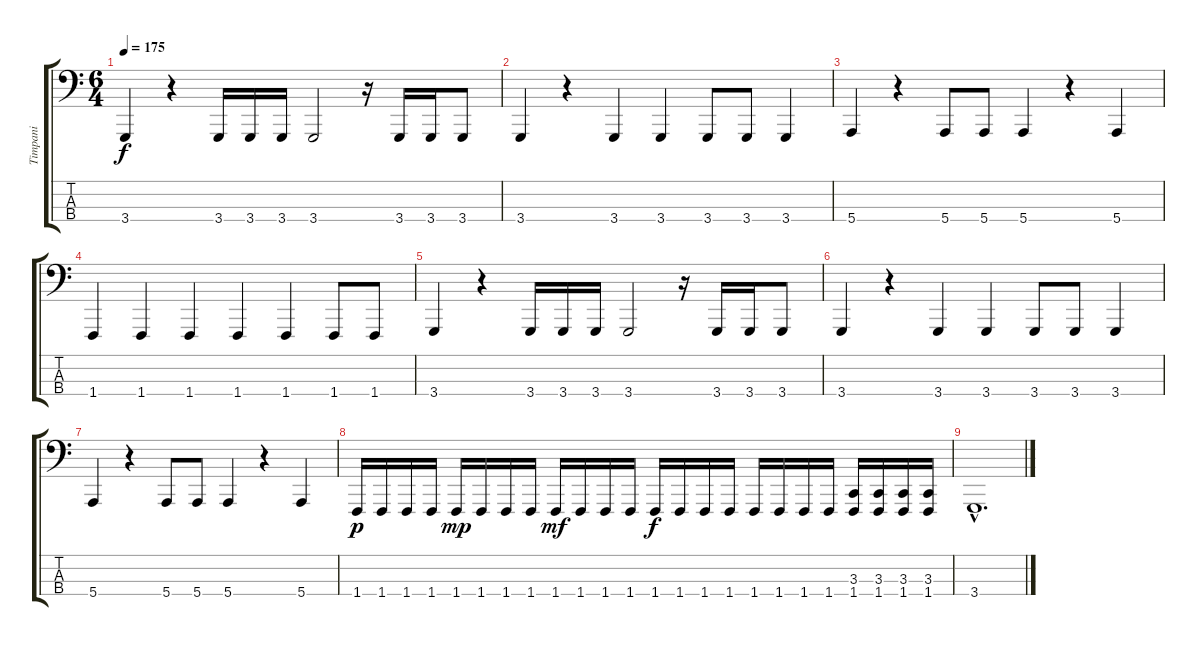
\track ("Timpani" "Timpani") {instrument timpani}
\staff {score tabs}
\tuning (G2 D2 A1 E1) {hide}
\ts (6 4)
\tempo 175
\clef f4
\ks c
3.4.4{dy f} r.4 3.4.16 3.4.16 3.4.16 3.4.2 r.16 3.4.16 3.4.16 3.4.8 |
3.4.4 r.4 3.4.4 3.4.4 3.4.8 3.4.8 3.4.4 |
5.4.4 r.4 5.4.8 5.4.8 5.4.4 r.4 5.4.4 |
1.4.4 1.4.4 1.4.4 1.4.4 1.4.4 1.4.8 1.4.8 |
3.4.4 r.4 3.4.16 3.4.16 3.4.16 3.4.2 r.16 3.4.16 3.4.16 3.4.8 |
3.4.4 r.4 3.4.4 3.4.4 3.4.8 3.4.8 3.4.4 |
5.4.4 r.4 5.4.8 5.4.8 5.4.4 r.4 5.4.4 |
1.4.16{dy p} 1.4.16 1.4.16 1.4.16 1.4.16{dy mp} 1.4.16 1.4.16 1.4.16 1.4.16{dy mf} 1.4.16 1.4.16 1.4.16 1.4.16{dy f} 1.4.16 1.4.16 1.4.16 1.4.16 1.4.16 1.4.16 1.4.16 (3.3 1.4).16 (3.3 1.4).16 (3.3 1.4).16 (3.3 1.4).16 |
\section ("" "")
3.4{hac}.1{d}
